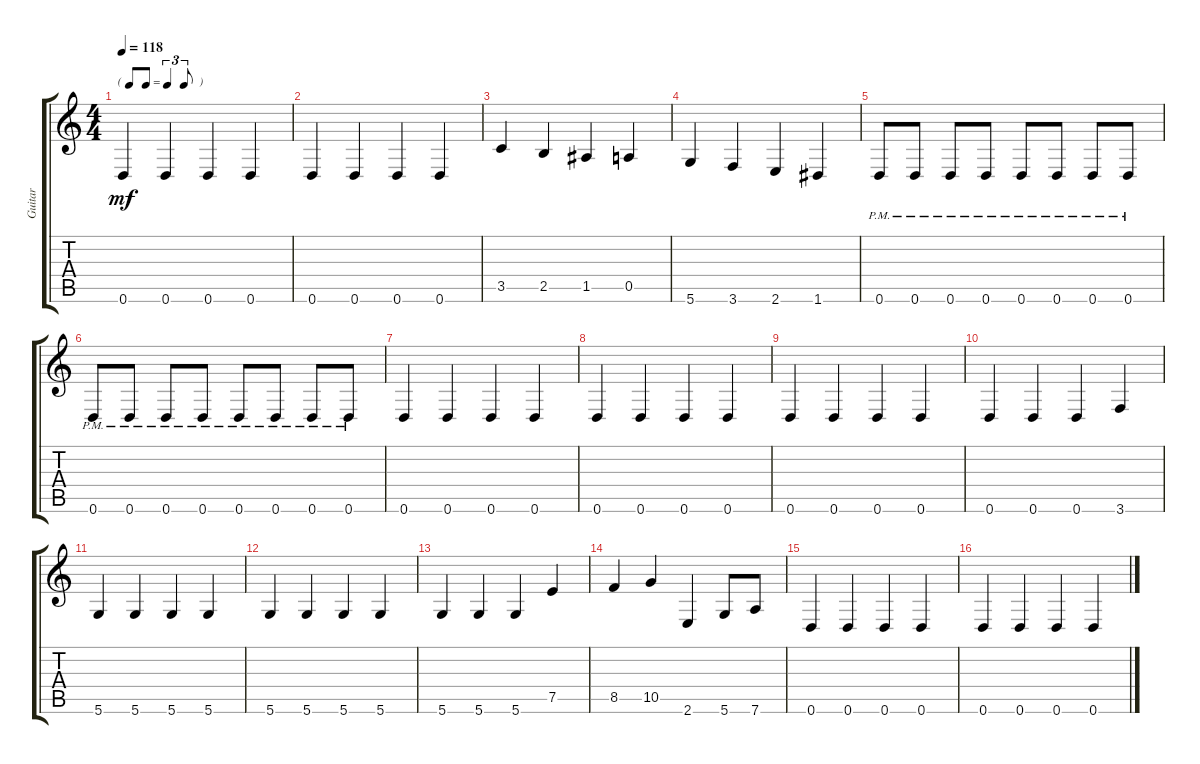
\track ("Guitar" "Guitar") {instrument distortionguitar}
\staff {score tabs}
\tuning (E4 B3 G3 D3 A2 D2) {hide}
\ts (4 4)
\tf triplet8th
\tempo 118
\clef g2
\ks c
0.6.4{dy mf} 0.6.4 0.6.4 0.6.4 |
0.6.4 0.6.4 0.6.4 0.6.4 |
3.5.4 2.5.4 1.5.4 0.5.4 |
5.6.4 3.6.4 2.6.4 1.6.4 |
0.6{pm}.8 0.6{pm}.8 0.6{pm}.8 0.6{pm}.8 0.6{pm}.8 0.6{pm}.8 0.6{pm}.8 0.6{pm}.8 |
0.6{pm}.8 0.6{pm}.8 0.6{pm}.8 0.6{pm}.8 0.6{pm}.8 0.6{pm}.8 0.6{pm}.8 0.6{pm}.8 |
0.6.4 0.6.4 0.6.4 0.6.4 |
0.6.4 0.6.4 0.6.4 0.6.4 |
0.6.4 0.6.4 0.6.4 0.6.4 |
0.6.4 0.6.4 0.6.4 3.6.4 |
5.6.4 5.6.4 5.6.4 5.6.4 |
5.6.4 5.6.4 5.6.4 5.6.4 |
5.6.4 5.6.4 5.6.4 7.5.4 |
8.5.4 10.5.4 2.6.4 5.6.8 7.6.8 |
0.6.4 0.6.4 0.6.4 0.6.4 |
0.6.4 0.6.4 0.6.4 0.6.4
